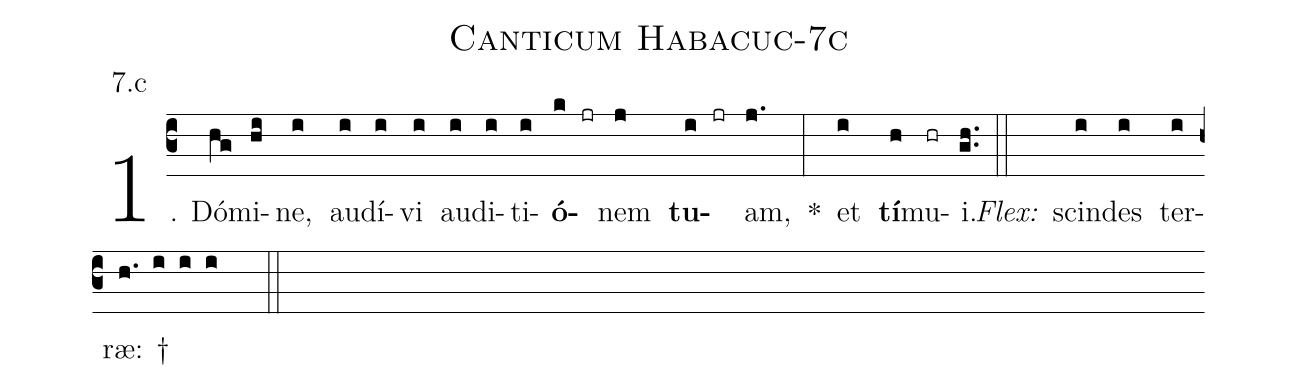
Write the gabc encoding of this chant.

name: Canticum Habacuc-7c;
annotation: 7.c;
%%
(c3)1. Dó(hg)mi(hi)ne,(i) au(i)dí(i)vi(i) au(i)di(i)ti(i)<b>ó</b>(k jr)nem(j) <b>tu</b>(i jr)am,(j.) *(:) et(i) <b>tí</b>(h)mu(hr)i.(gh..) (::)
<i>Flex:</i>()  scin(i)des(i) ter(i)ræ: †(h. i i i  ::)
